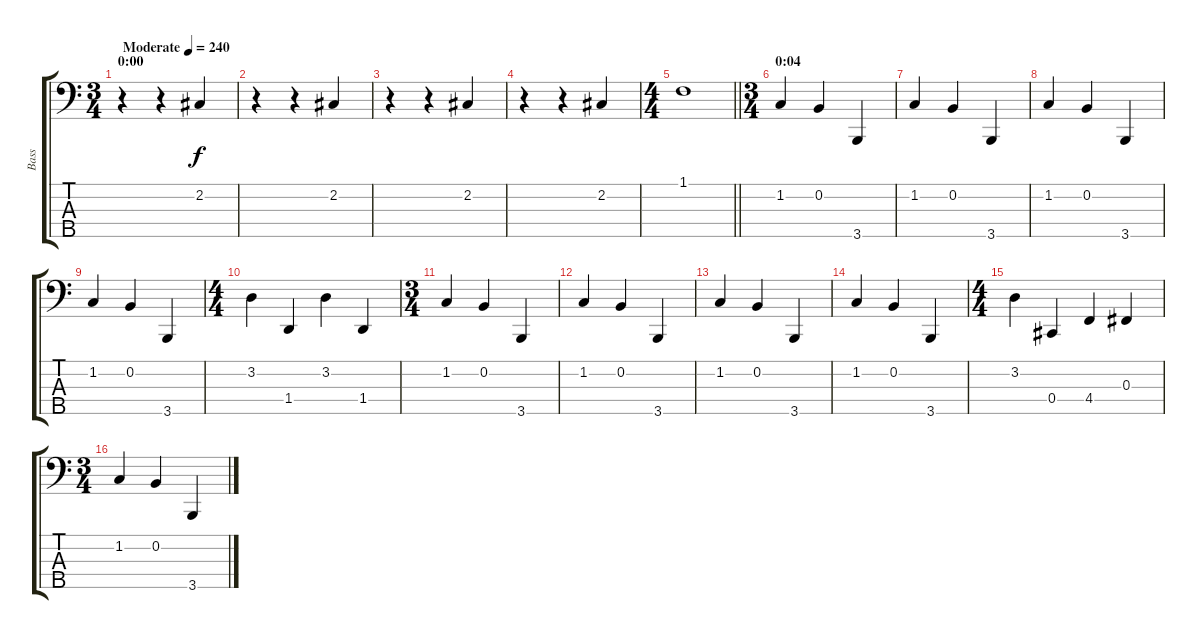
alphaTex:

\track ("Bass" "Bass") {instrument electricbassfinger}
\staff {score tabs}
\tuning (E2 B1 Gb1 Db1 Ab0) {hide}
\ts (3 4)
\section ("" "0:00")
\tempo (240 "Moderate")
\clef f4
\ks c
r.4{dy f instrument electricbassfinger} r.4 2.2.4 |
r.4 r.4 2.2.4 |
r.4 r.4 2.2.4 |
r.4 r.4 2.2.4 |
\ts (4 4)
\barLineRight lightlight
1.1.1 |
\ts (3 4)
\section ("" "0:04")
1.2.4 0.2.4 3.5.4 |
1.2.4 0.2.4 3.5.4 |
1.2.4 0.2.4 3.5.4 |
1.2.4 0.2.4 3.5.4 |
\ts (4 4)
3.2.4 1.4.4 3.2.4 1.4.4 |
\ts (3 4)
1.2.4 0.2.4 3.5.4 |
1.2.4 0.2.4 3.5.4 |
1.2.4 0.2.4 3.5.4 |
1.2.4 0.2.4 3.5.4 |
\ts (4 4)
3.2.4 0.4.4 4.4.4 0.3.4 |
\ts (3 4)
1.2.4 0.2.4 3.5.4
